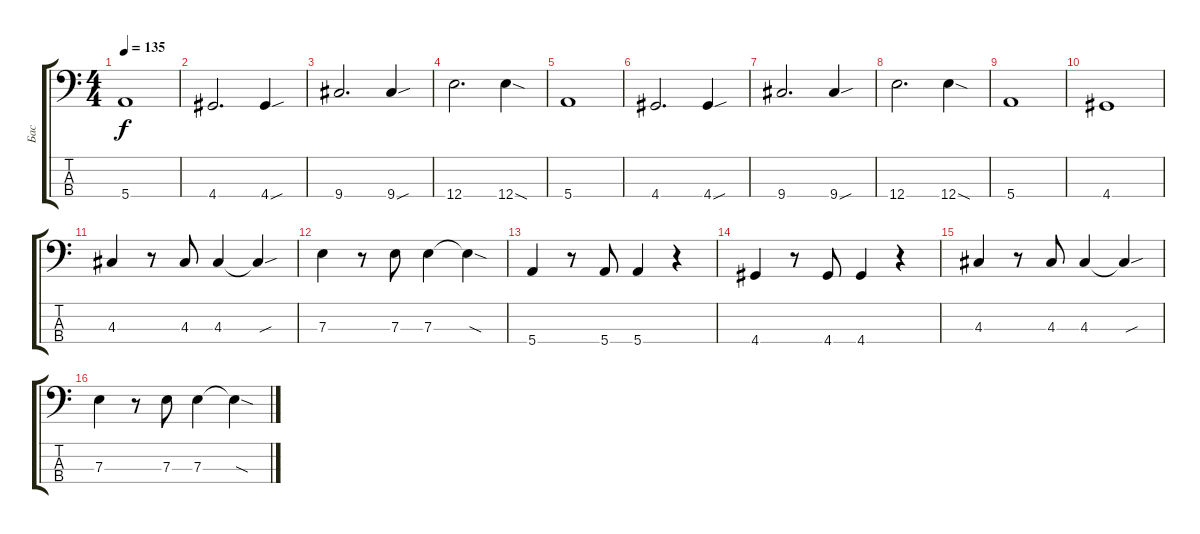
\track ("Бас" "Бас") {instrument electricbassfinger}
\staff {score tabs}
\tuning (G2 D2 A1 E1) {hide}
\ts (4 4)
\tempo 135
\clef f4
\ks c
5.4.1{dy f} |
4.4.2{d} 4.4{sou}.4 |
9.4.2{d} 9.4{sou}.4 |
12.4.2{d} 12.4{sod}.4 |
5.4.1 |
4.4.2{d} 4.4{sou}.4 |
9.4.2{d} 9.4{sou}.4 |
12.4.2{d} 12.4{sod}.4 |
5.4.1 |
4.4.1 |
4.3.4 r.8 4.3.8 4.3.4 4.3{sou t}.4 |
7.3.4 r.8 7.3.8 7.3.4 7.3{sod t}.4 |
5.4.4 r.8 5.4.8 5.4.4 r.4 |
4.4.4 r.8 4.4.8 4.4.4 r.4 |
4.3.4 r.8 4.3.8 4.3.4 4.3{sou t}.4 |
7.3.4 r.8 7.3.8 7.3.4 7.3{sod t}.4
